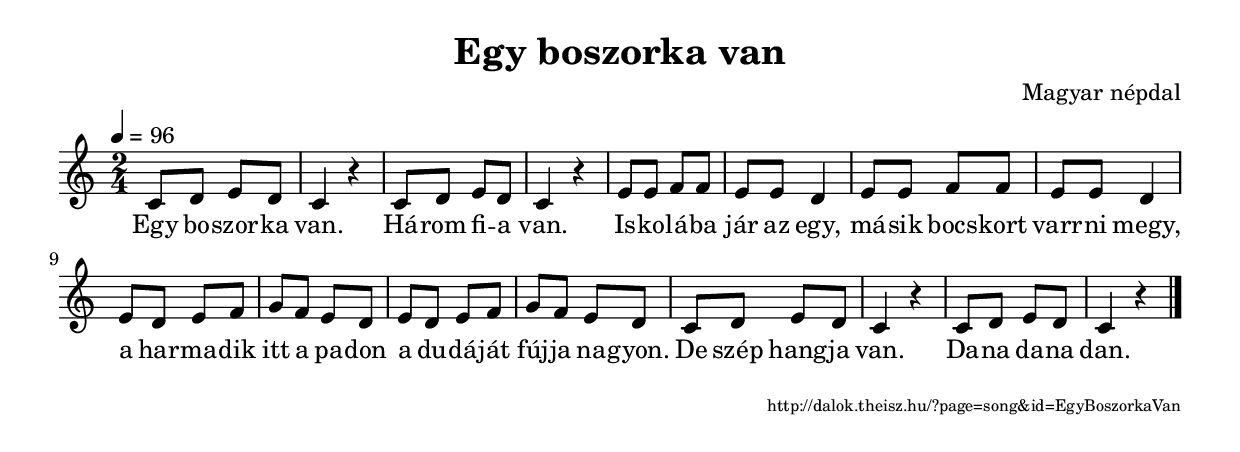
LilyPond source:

\version "2.10.33"


\header {
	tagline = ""	title = "Egy boszorka van"
	composer = "Magyar népdal"
}

VoiceA = { \key c \major \override Staff.TimeSignature #'style = #'()  \time 2/4 \tempo 4=96
	\relative f' { c8 d e d c4 r
c8 d e d c4 r
e8 e f f e e d4
e8 e f f e e d4
e8 d e f g f e d
e8 d e f g f e d
c8 d e d c4 r
c8 d e d c4 r \bar "|."
	}
}
SplitLyricsA = \lyricmode { 
Egy bo -- szor -- ka van.
Há -- rom fi -- a van.
Is -- ko -- lá -- ba jár az egy,
má -- sik bocs -- kort varr -- ni megy,
a har -- ma -- dik itt a pa -- don
a du -- dá -- ját fúj -- ja na -- gyon.
De szép hang -- ja van.
Da -- na da -- na dan.
}
\score {
	<<
		\context Voice = songStaff { \VoiceA }
		\lyricsto "songStaff" \new Lyrics \SplitLyricsA
	>>
	\layout {
		indent = #0
	}
}

\score {
	<<
		\context Voice = songStaff { \VoiceA }
	>>
	\midi {
	}
}

\markup { \fill-line { \hspace #1 \super http://dalok.theisz.hu/?page=song&id=EgyBoszorkaVan } }

\paper {
}
